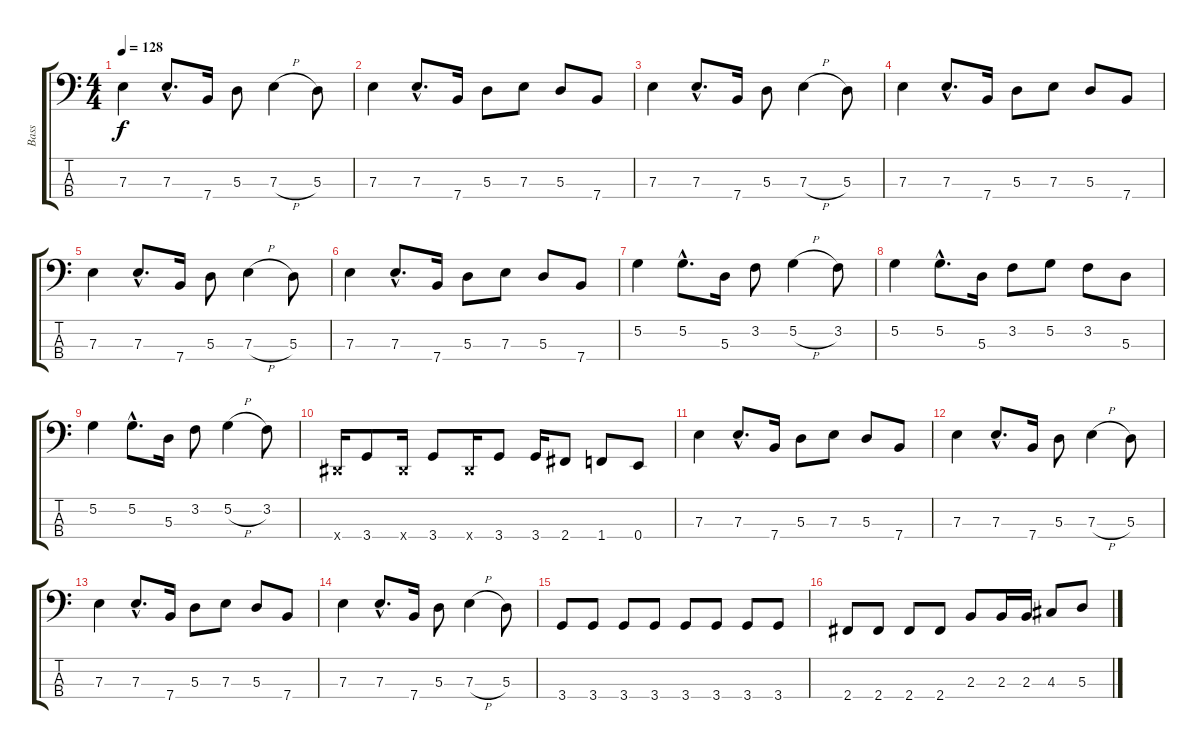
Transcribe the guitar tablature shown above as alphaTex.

\track ("Bass" "Bass") {instrument electricbassfinger}
\staff {score tabs}
\tuning (G2 D2 A1 E1) {hide}
\ts (4 4)
\tempo 128
\clef f4
\ks c
7.3.4{dy f} 7.3{hac}.8{d} 7.4.16 5.3.8 7.3{h}.4 5.3.8 |
7.3.4 7.3{hac}.8{d} 7.4.16 5.3.8 7.3.8 5.3.8 7.4.8 |
7.3.4 7.3{hac}.8{d} 7.4.16 5.3.8 7.3{h}.4 5.3.8 |
7.3.4 7.3{hac}.8{d} 7.4.16 5.3.8 7.3.8 5.3.8 7.4.8 |
7.3.4 7.3{hac}.8{d} 7.4.16 5.3.8 7.3{h}.4 5.3.8 |
7.3.4 7.3{hac}.8{d} 7.4.16 5.3.8 7.3.8 5.3.8 7.4.8 |
5.2.4 5.2{hac}.8{d} 5.3.16 3.2.8 5.2{h}.4 3.2.8 |
5.2.4 5.2{hac}.8{d} 5.3.16 3.2.8 5.2.8 3.2.8 5.3.8 |
5.2.4 5.2{hac}.8{d} 5.3.16 3.2.8 5.2{h}.4 3.2.8 |
-1.4{x}.16 3.4.8 -1.4{x}.16 3.4.8 -1.4{x}.16 3.4.8 3.4.16 2.4.8 1.4.8 0.4.8 |
7.3.4 7.3{hac}.8{d} 7.4.16 5.3.8 7.3.8 5.3.8 7.4.8 |
7.3.4 7.3{hac}.8{d} 7.4.16 5.3.8 7.3{h}.4 5.3.8 |
7.3.4 7.3{hac}.8{d} 7.4.16 5.3.8 7.3.8 5.3.8 7.4.8 |
7.3.4 7.3{hac}.8{d} 7.4.16 5.3.8 7.3{h}.4 5.3.8 |
3.4.8 3.4.8 3.4.8 3.4.8 3.4.8 3.4.8 3.4.8 3.4.8 |
2.4.8 2.4.8 2.4.8 2.4.8 2.3.8 2.3.16 2.3.16 4.3.8 5.3.8
